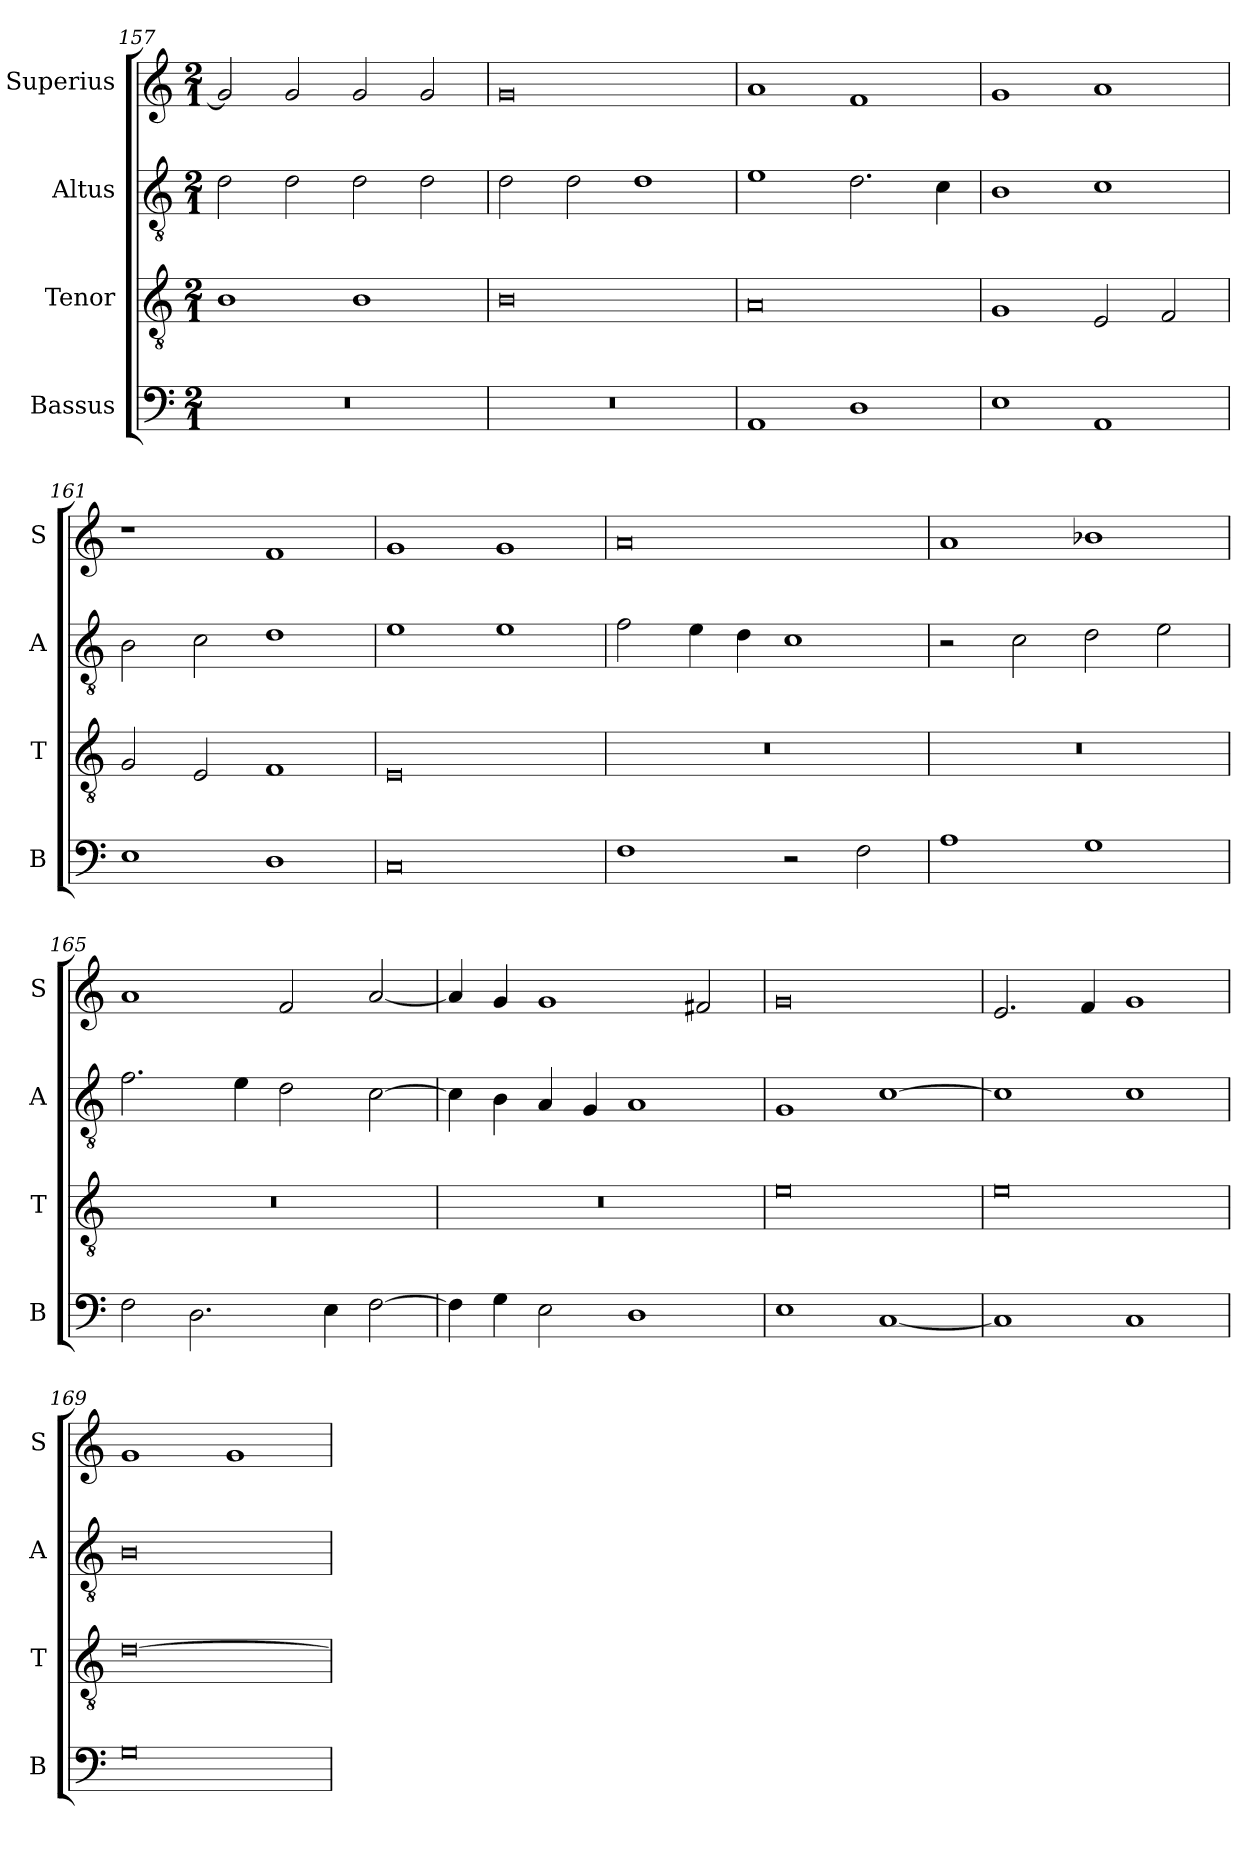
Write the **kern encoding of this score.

**kern	**kern	**kern	**kern
*part4	*part3	*part2	*part1
*staff4	*staff3	*staff2	*staff1
*I"Bassus	*I"Tenor	*I"Altus	*I"Superius
*I'B	*I'T	*I'A	*I'S
*clefF4	*clefGv2	*clefGv2	*clefG2
*k[]	*k[]	*k[]	*k[]
*M2/1	*M2/1	*M2/1	*M2/1
=157	=157	=157	=157
0r	1B	2d\	2g/]
.	.	2d\	2g/
.	1B	2d\	2g/
.	.	2d\	2g/
=158	=158	=158	=158
0r	0B	2d\	0g
.	.	2d\	.
.	.	1d	.
=159	=159	=159	=159
1AA	0A	1e	1a
1D	.	2.d\	1f
.	.	4c\	.
=160	=160	=160	=160
1E	1G	1B	1g
1AA	2E/	1c	1a
.	2F/	.	.
=161	=161	=161	=161
1E	2G/	2B\	1r
.	2E/	2c\	.
1D	1F	1d	1f
=162	=162	=162	=162
0C	0E	1e	1g
.	.	1e	1g
=163	=163	=163	=163
1F	0r	2f\	0a
.	.	4e\	.
.	.	4d\	.
2r	.	1c	.
2F\	.	.	.
=164	=164	=164	=164
1A	0r	2r	1a
.	.	2c\	.
1G	.	2d\	1b-X
.	.	2e\	.
=165	=165	=165	=165
2F\	0r	2.f\	1a
2.D\	.	.	.
.	.	4e\	.
.	.	2d\	2f/
4E\	.	.	.
[2F\	.	[2c\	[2a/
=166	=166	=166	=166
4F\]	0r	4c\]	4a/]
4G\	.	4B\	4g/
2E\	.	4A/	1g
.	.	4G/	.
1D	.	1A	.
.	.	.	2f#X/
=167	=167	=167	=167
1E	0e	1G	0g
[1C	.	[1c	.
=168	=168	=168	=168
1C]	0e	1c]	2.e/
.	.	.	4f/
1C	.	1c	1g
=169	=169	=169	=169
0G	[0d	0B	1g
.	.	.	1g
=	=	=	=
*-	*-	*-	*-
